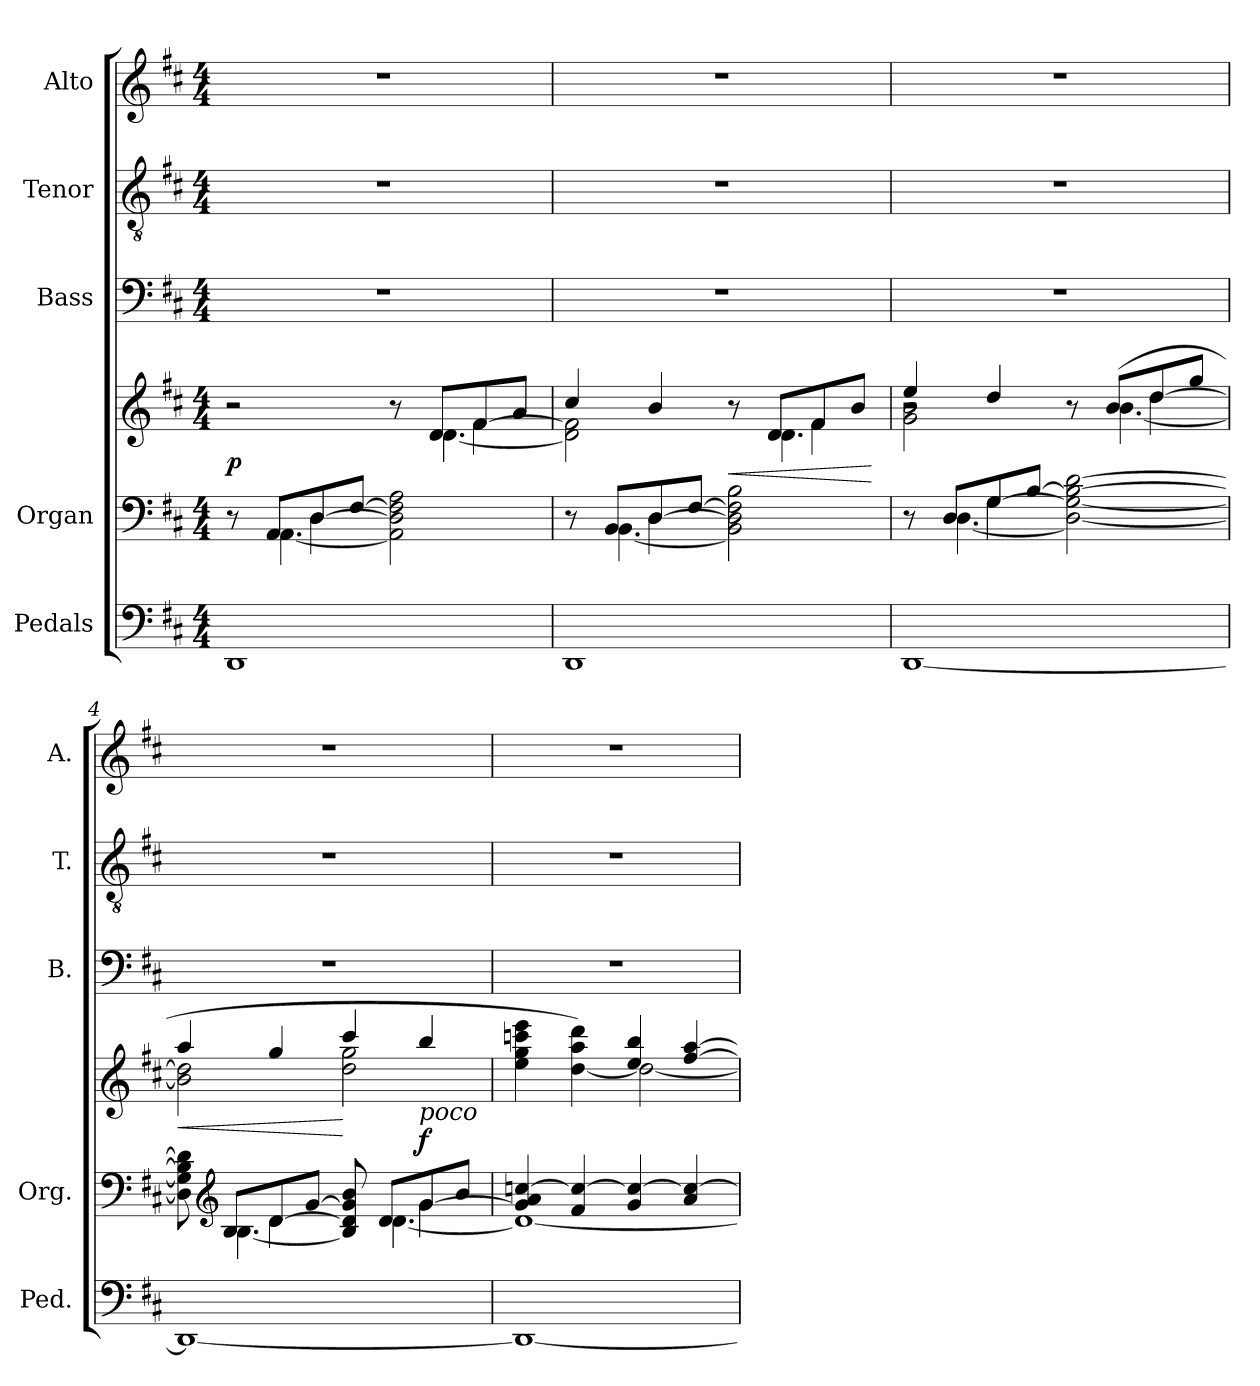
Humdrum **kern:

**kern	**kern	**kern	**dynam	**kern	**kern	**kern
*part5	*part4	*part4	*part4	*part3	*part2	*part1
*staff6	*staff5	*staff4	*staff4/5	*staff3	*staff2	*staff1
*I"Pedals	*I"Organ	*	*	*I"Bass	*I"Tenor	*I"Alto
*I'Ped.	*I'Org.	*	*	*I'B.	*I'T.	*I'A.
!!LO:PB:g=z
*clefF4	*clefF4	*clefG2	*	*clefF4	*clefGv2	*clefG2
*	*	*	*	*	*ITrd7c12	*
*k[f#c#]	*k[f#c#]	*k[f#c#]	*	*k[f#c#]	*k[f#c#]	*k[f#c#]
*D:	*D:	*D:	*	*D:	*D:	*D:
*M4/4	*M4/4	*M4/4	*	*M4/4	*M4/4	*M4/4
*MM60	*MM60	*MM60	*	*MM60	*MM60	*MM60
=1	=1	=1	=1	=1	=1	=1
*	*^	*^	*	*	*	*
*	*	*^	*	*^	*	*	*	*
1DDi	8ryy	8r	4ryy	2r	2ryy	2ryy	p	1r	1r	1r
.	8AAi/L	[4.AAi\	.	.	.	.	.	.	.	.
.	8Di/	.	[4Di\	.	.	.	.	.	.	.
.	[8F#i/J	.	.	.	.	.	.	.	.	.
.	2AAi\] 2Di] 2F#i] 2Ai	2ryy	2ryy	8r	8ryy	4ryy	.	.	.	.
.	.	.	.	8di/L	[4.di\	.	.	.	.	.
.	.	.	.	8f#i/	.	[4f#i\	.	.	.	.
.	.	.	.	8ai/J	.	.	.	.	.	.
=2	=2	=2	=2	=2	=2	=2	=2	=2	=2	=2
1DDi	8ryy	8r	4ryy	4cc#i/	2di\] 2f#i]	2ryy	.	1r	1r	1r
.	8BBi/L	[4.BBi\	.	.	.	.	.	.	.	.
.	8Di/	.	[4Di\	4bi/	.	.	.	.	.	.
.	[8F#i/J	.	.	.	.	.	.	.	.	.
!	!	!	!	!	!	!	!LO:HP:b	!	!	!
.	2BBi\] 2Di] 2F#i] 2Bi	2ryy	2ryy	8r	8ryy	4ryy	<	.	.	.
.	.	.	.	8di/L	4.di\	.	.	.	.	.
.	.	.	.	8f#i/	.	4f#i\	.	.	.	.
.	.	.	.	8bi/J	.	.	.	.	.	.
*	*v	*v	*v	*	*	*	*	*	*	*
*	*	*v	*v	*v	*	*	*	*
.	.	.	[	.	.	.
=3	=3	=3	=3	=3	=3	=3
*	*^	*^	*	*	*	*
*	*	*^	*	*^	*	*	*	*
[1DDi	8ryy	8r	4ryy	4eei/	2gi\ 2bi	2r	.	1r	1r	1r
.	8Di/L	[4.Di\	.	.	.	.	.	.	.	.
.	8Gi/	.	[4Gi\	4ddi/	.	.	.	.	.	.
.	[8Bi/J	.	.	.	.	.	.	.	.	.
.	2Di\_ 2Gi_ 2Bi_ [2di	2ryy	2ryy	8r	8ryy	4ryy	.	.	.	.
.	.	.	.	(8bi/L	[4.bi\	.	.	.	.	.
.	.	.	.	8ddi/	.	[4ddi\	.	.	.	.
.	.	.	.	8ggi/J	.	.	.	.	.	.
*	*	*	*	*	*v	*v	*	*	*	*
!!LO:LB:g=z
=4	=4	=4	=4	=4	=4	=4	=4	=4	=4
!	!	!	!	!	!	!LO:HP:b	!	!	!
1DDi_	8Di\] 8Gi] 8Bi] 8di]	8ryy	4ryy	4aai/	2bi\] 2ddi]	<	1r	1r	1r
*	*clefG2	*	*	*	*	*	*	*	*
.	8Bi/L	[4.Bi\	.	.	.	.	.	.	.
.	8di/	.	[4di\	4ggi/	.	.	.	.	.
.	[8gi/J	.	.	.	.	.	.	.	.
.	8Bi/] 8di] 8gi] 8bi	8ryy	8ryy	4ccc#i/	2ddi\ 2ggi	[	.	.	.
.	8di/L	[4.di\	8ryy	.	.	.	.	.	.
!	!	!	!	!LO:TX:b:i:t=poco	!	!	!	!	!
.	8gi/	.	[4gi\	4bbi/	.	f	.	.	.
.	8bi/J	.	.	.	.	.	.	.	.
*	*	*v	*v	*	*	*	*	*	*
=5	=5	=5	=5	=5	=5	=5	=5	=5
1DDi_	4gi/] 4ai [4ccni	1di_	4eei\ 4ggi 4cccni 4eeei	2ryy	.	1r	1r	1r
.	4f#i/ 4cci_	.	[4ddi\ 4aai 4dddi)	.	.	.	.	.
.	4gi/ 4cci_	.	4eei/ 4bbi	2ddi\_	.	.	.	.
.	4ai/ 4cci_	.	[4ff#i/ [4aai	.	.	.	.	.
*	*v	*v	*	*	*	*	*	*
*	*	*v	*v	*	*	*	*
=	=	=	=	=	=	=
*-	*-	*-	*-	*-	*-	*-
